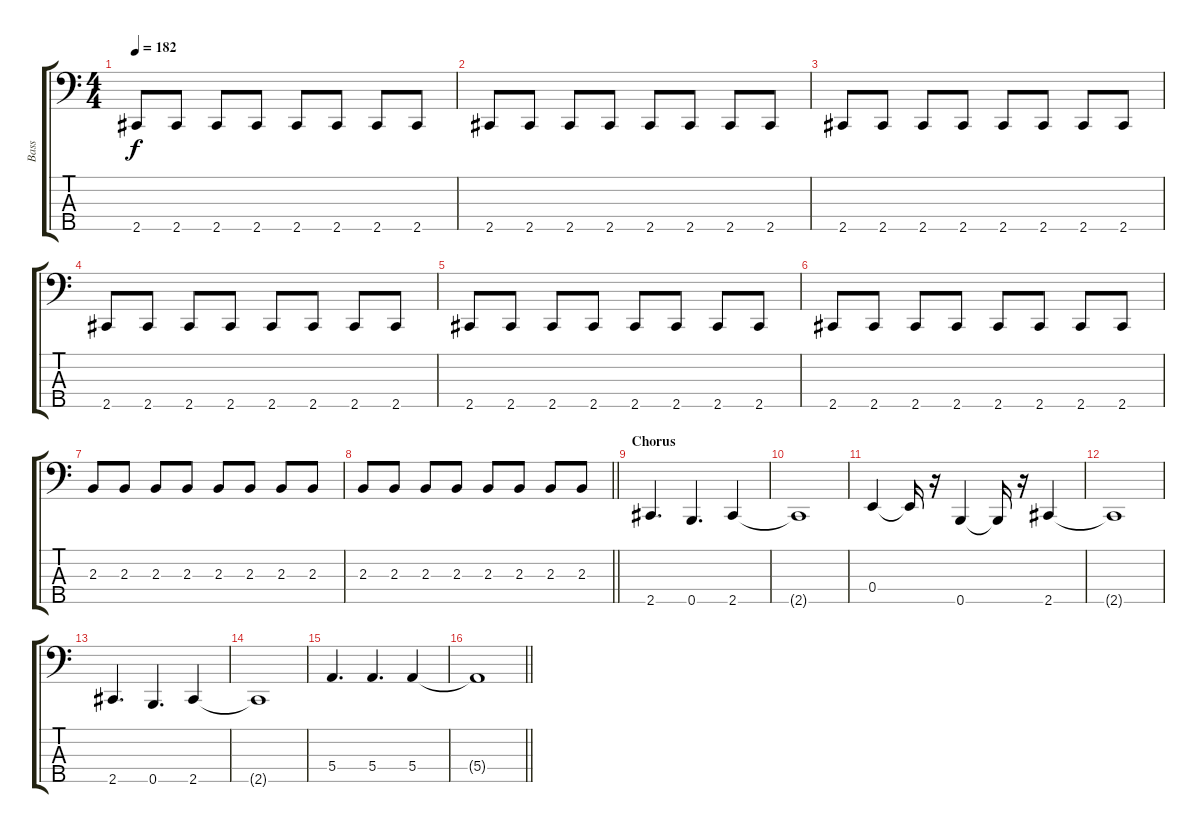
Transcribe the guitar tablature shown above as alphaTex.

\track ("Bass" "Bass") {instrument electricbassfinger}
\staff {score tabs}
\tuning (G2 D2 A1 E1 B0) {hide}
\ts (4 4)
\section ("" "")
\tempo 182
\clef f4
\ks c
2.5.8{dy f} 2.5.8 2.5.8 2.5.8 2.5.8 2.5.8 2.5.8 2.5.8 |
2.5.8 2.5.8 2.5.8 2.5.8 2.5.8 2.5.8 2.5.8 2.5.8 |
2.5.8 2.5.8 2.5.8 2.5.8 2.5.8 2.5.8 2.5.8 2.5.8 |
2.5.8 2.5.8 2.5.8 2.5.8 2.5.8 2.5.8 2.5.8 2.5.8 |
2.5.8 2.5.8 2.5.8 2.5.8 2.5.8 2.5.8 2.5.8 2.5.8 |
2.5.8 2.5.8 2.5.8 2.5.8 2.5.8 2.5.8 2.5.8 2.5.8 |
2.3.8 2.3.8 2.3.8 2.3.8 2.3.8 2.3.8 2.3.8 2.3.8 |
\barLineRight lightlight
2.3.8 2.3.8 2.3.8 2.3.8 2.3.8 2.3.8 2.3.8 2.3.8 |
\section ("" "Chorus")
2.5.4{d} 0.5.4{d} 2.5.4 |
2.5{t}.1 |
0.4.4 0.4{t}.16 r.16 0.5.4 0.5{t}.16 r.16 2.5.4 |
2.5{t}.1 |
2.5.4{d} 0.5.4{d} 2.5.4 |
2.5{t}.1 |
5.4.4{d} 5.4.4{d} 5.4.4 |
\barLineRight lightlight
5.4{t}.1
